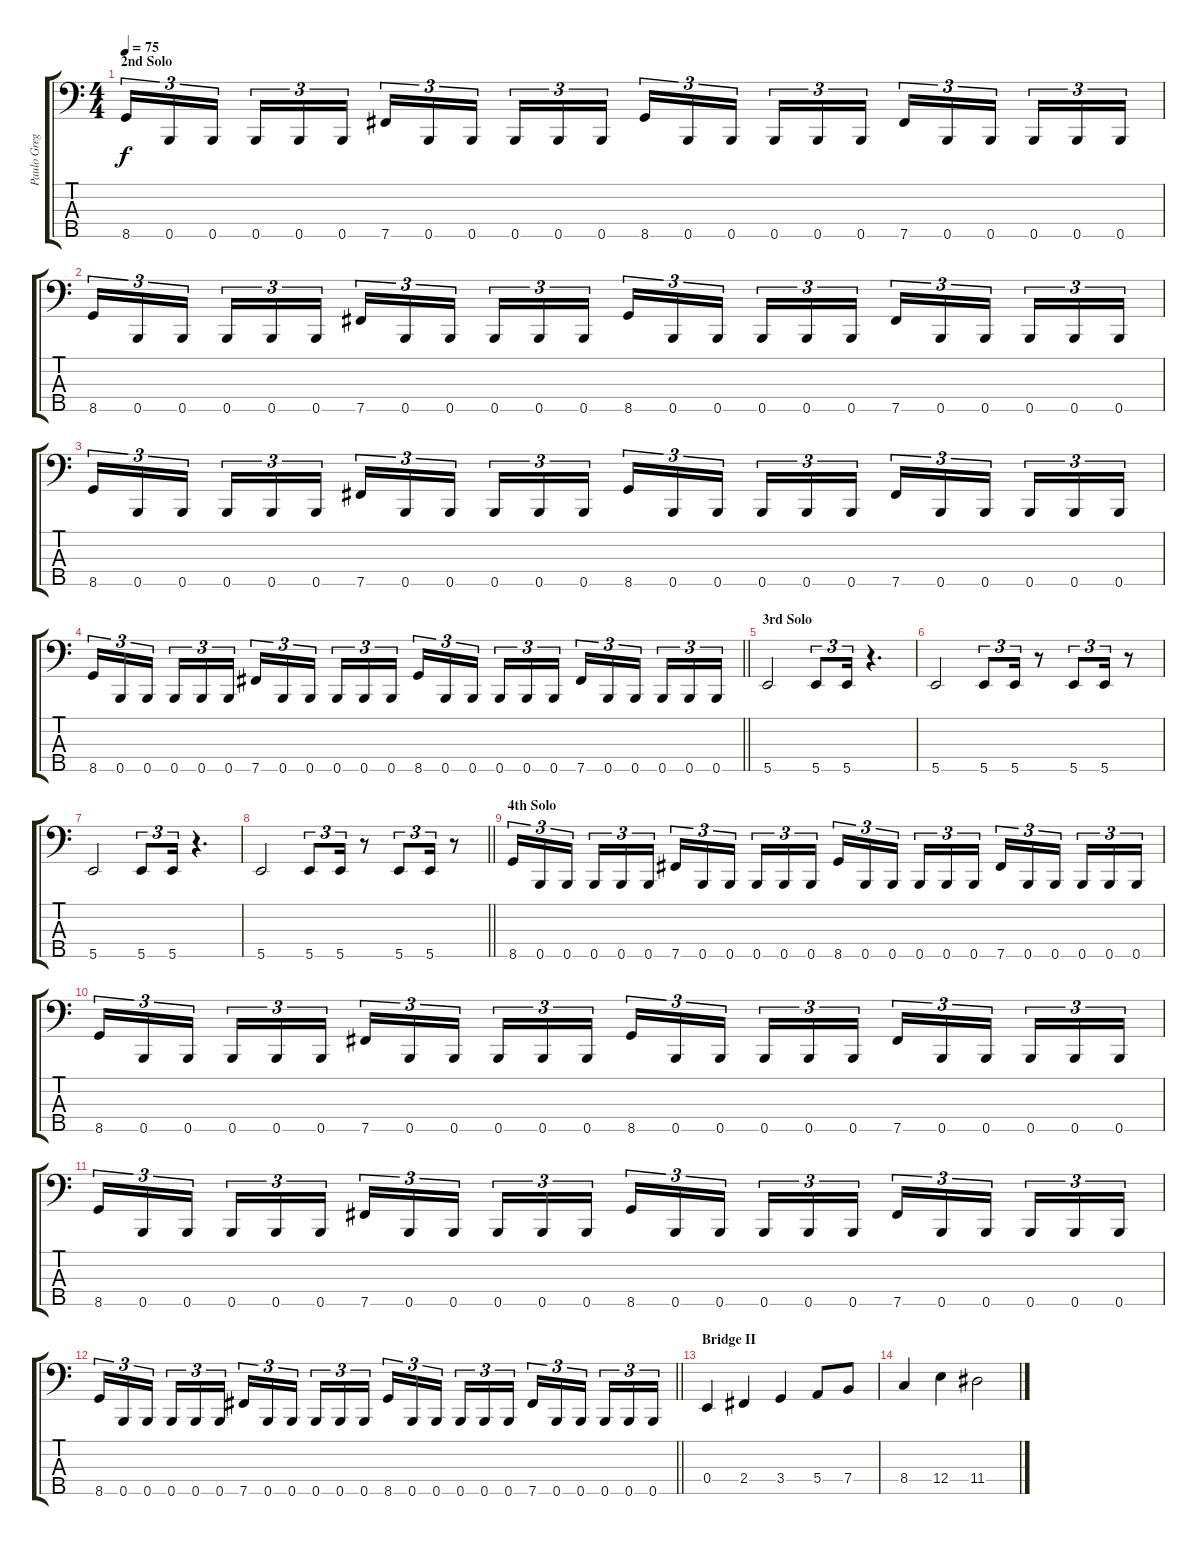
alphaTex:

\track ("Paulo Gregoletto" "Paulo Greg") {instrument electricbassfinger}
\staff {score tabs}
\tuning (G2 D2 A1 E1 B0) {hide}
\ts (4 4)
\section ("" "2nd Solo")
\tempo 75
\clef f4
\ks c
8.5.16{tu (3 2) dy f} 0.5.16{tu (3 2)} 0.5.16{tu (3 2) beam splitsecondary} 0.5.16{tu (3 2)} 0.5.16{tu (3 2)} 0.5.16{tu (3 2)} 7.5.16{tu (3 2)} 0.5.16{tu (3 2)} 0.5.16{tu (3 2) beam splitsecondary} 0.5.16{tu (3 2)} 0.5.16{tu (3 2)} 0.5.16{tu (3 2)} 8.5.16{tu (3 2)} 0.5.16{tu (3 2)} 0.5.16{tu (3 2) beam splitsecondary} 0.5.16{tu (3 2)} 0.5.16{tu (3 2)} 0.5.16{tu (3 2)} 7.5.16{tu (3 2)} 0.5.16{tu (3 2)} 0.5.16{tu (3 2) beam splitsecondary} 0.5.16{tu (3 2)} 0.5.16{tu (3 2)} 0.5.16{tu (3 2)} |
8.5.16{tu (3 2)} 0.5.16{tu (3 2)} 0.5.16{tu (3 2) beam splitsecondary} 0.5.16{tu (3 2)} 0.5.16{tu (3 2)} 0.5.16{tu (3 2)} 7.5.16{tu (3 2)} 0.5.16{tu (3 2)} 0.5.16{tu (3 2) beam splitsecondary} 0.5.16{tu (3 2)} 0.5.16{tu (3 2)} 0.5.16{tu (3 2)} 8.5.16{tu (3 2)} 0.5.16{tu (3 2)} 0.5.16{tu (3 2) beam splitsecondary} 0.5.16{tu (3 2)} 0.5.16{tu (3 2)} 0.5.16{tu (3 2)} 7.5.16{tu (3 2)} 0.5.16{tu (3 2)} 0.5.16{tu (3 2) beam splitsecondary} 0.5.16{tu (3 2)} 0.5.16{tu (3 2)} 0.5.16{tu (3 2)} |
8.5.16{tu (3 2)} 0.5.16{tu (3 2)} 0.5.16{tu (3 2) beam splitsecondary} 0.5.16{tu (3 2)} 0.5.16{tu (3 2)} 0.5.16{tu (3 2)} 7.5.16{tu (3 2)} 0.5.16{tu (3 2)} 0.5.16{tu (3 2) beam splitsecondary} 0.5.16{tu (3 2)} 0.5.16{tu (3 2)} 0.5.16{tu (3 2)} 8.5.16{tu (3 2)} 0.5.16{tu (3 2)} 0.5.16{tu (3 2) beam splitsecondary} 0.5.16{tu (3 2)} 0.5.16{tu (3 2)} 0.5.16{tu (3 2)} 7.5.16{tu (3 2)} 0.5.16{tu (3 2)} 0.5.16{tu (3 2) beam splitsecondary} 0.5.16{tu (3 2)} 0.5.16{tu (3 2)} 0.5.16{tu (3 2)} |
\barLineRight lightlight
8.5.16{tu (3 2)} 0.5.16{tu (3 2)} 0.5.16{tu (3 2) beam splitsecondary} 0.5.16{tu (3 2)} 0.5.16{tu (3 2)} 0.5.16{tu (3 2)} 7.5.16{tu (3 2)} 0.5.16{tu (3 2)} 0.5.16{tu (3 2) beam splitsecondary} 0.5.16{tu (3 2)} 0.5.16{tu (3 2)} 0.5.16{tu (3 2)} 8.5.16{tu (3 2)} 0.5.16{tu (3 2)} 0.5.16{tu (3 2) beam splitsecondary} 0.5.16{tu (3 2)} 0.5.16{tu (3 2)} 0.5.16{tu (3 2)} 7.5.16{tu (3 2)} 0.5.16{tu (3 2)} 0.5.16{tu (3 2) beam splitsecondary} 0.5.16{tu (3 2)} 0.5.16{tu (3 2)} 0.5.16{tu (3 2)} |
\section ("" "3rd Solo")
5.5.2 5.5.8{tu (3 2)} 5.5.16{tu (3 2)} r.4{d} |
5.5.2 5.5.8{tu (3 2)} 5.5.16{tu (3 2)} r.8 5.5.8{tu (3 2)} 5.5.16{tu (3 2)} r.8 |
5.5.2 5.5.8{tu (3 2)} 5.5.16{tu (3 2)} r.4{d} |
\barLineRight lightlight
5.5.2 5.5.8{tu (3 2)} 5.5.16{tu (3 2)} r.8 5.5.8{tu (3 2)} 5.5.16{tu (3 2)} r.8 |
\section ("" "4th Solo")
8.5.16{tu (3 2)} 0.5.16{tu (3 2)} 0.5.16{tu (3 2) beam splitsecondary} 0.5.16{tu (3 2)} 0.5.16{tu (3 2)} 0.5.16{tu (3 2)} 7.5.16{tu (3 2)} 0.5.16{tu (3 2)} 0.5.16{tu (3 2) beam splitsecondary} 0.5.16{tu (3 2)} 0.5.16{tu (3 2)} 0.5.16{tu (3 2)} 8.5.16{tu (3 2)} 0.5.16{tu (3 2)} 0.5.16{tu (3 2) beam splitsecondary} 0.5.16{tu (3 2)} 0.5.16{tu (3 2)} 0.5.16{tu (3 2)} 7.5.16{tu (3 2)} 0.5.16{tu (3 2)} 0.5.16{tu (3 2) beam splitsecondary} 0.5.16{tu (3 2)} 0.5.16{tu (3 2)} 0.5.16{tu (3 2)} |
8.5.16{tu (3 2)} 0.5.16{tu (3 2)} 0.5.16{tu (3 2) beam splitsecondary} 0.5.16{tu (3 2)} 0.5.16{tu (3 2)} 0.5.16{tu (3 2)} 7.5.16{tu (3 2)} 0.5.16{tu (3 2)} 0.5.16{tu (3 2) beam splitsecondary} 0.5.16{tu (3 2)} 0.5.16{tu (3 2)} 0.5.16{tu (3 2)} 8.5.16{tu (3 2)} 0.5.16{tu (3 2)} 0.5.16{tu (3 2) beam splitsecondary} 0.5.16{tu (3 2)} 0.5.16{tu (3 2)} 0.5.16{tu (3 2)} 7.5.16{tu (3 2)} 0.5.16{tu (3 2)} 0.5.16{tu (3 2) beam splitsecondary} 0.5.16{tu (3 2)} 0.5.16{tu (3 2)} 0.5.16{tu (3 2)} |
8.5.16{tu (3 2)} 0.5.16{tu (3 2)} 0.5.16{tu (3 2) beam splitsecondary} 0.5.16{tu (3 2)} 0.5.16{tu (3 2)} 0.5.16{tu (3 2)} 7.5.16{tu (3 2)} 0.5.16{tu (3 2)} 0.5.16{tu (3 2) beam splitsecondary} 0.5.16{tu (3 2)} 0.5.16{tu (3 2)} 0.5.16{tu (3 2)} 8.5.16{tu (3 2)} 0.5.16{tu (3 2)} 0.5.16{tu (3 2) beam splitsecondary} 0.5.16{tu (3 2)} 0.5.16{tu (3 2)} 0.5.16{tu (3 2)} 7.5.16{tu (3 2)} 0.5.16{tu (3 2)} 0.5.16{tu (3 2) beam splitsecondary} 0.5.16{tu (3 2)} 0.5.16{tu (3 2)} 0.5.16{tu (3 2)} |
\barLineRight lightlight
8.5.16{tu (3 2)} 0.5.16{tu (3 2)} 0.5.16{tu (3 2) beam splitsecondary} 0.5.16{tu (3 2)} 0.5.16{tu (3 2)} 0.5.16{tu (3 2)} 7.5.16{tu (3 2)} 0.5.16{tu (3 2)} 0.5.16{tu (3 2) beam splitsecondary} 0.5.16{tu (3 2)} 0.5.16{tu (3 2)} 0.5.16{tu (3 2)} 8.5.16{tu (3 2)} 0.5.16{tu (3 2)} 0.5.16{tu (3 2) beam splitsecondary} 0.5.16{tu (3 2)} 0.5.16{tu (3 2)} 0.5.16{tu (3 2)} 7.5.16{tu (3 2)} 0.5.16{tu (3 2)} 0.5.16{tu (3 2) beam splitsecondary} 0.5.16{tu (3 2)} 0.5.16{tu (3 2)} 0.5.16{tu (3 2)} |
\section ("" "Bridge II")
0.4.4 2.4.4 3.4.4 5.4.8 7.4.8 |
8.4.4 12.4.4 11.4.2
